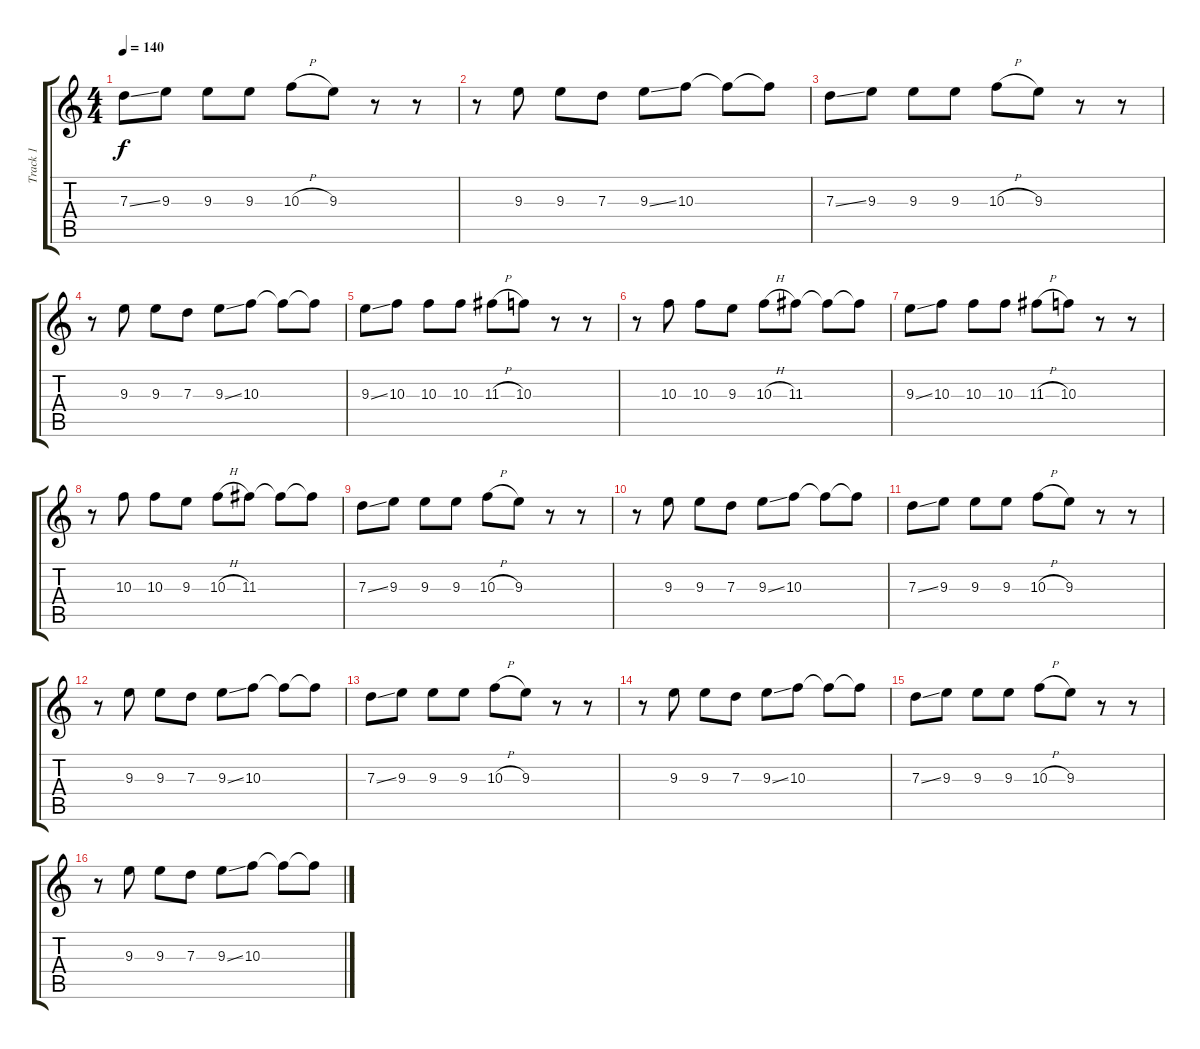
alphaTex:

\track ("Track 1" "Track 1") {instrument overdrivenguitar}
\staff {score tabs}
\tuning (E4 B3 G3 D3 A2 E2) {hide}
\ts (4 4)
\tempo 140
\clef g2
\ks c
7.3{ss}.8{dy f} 9.3.8 9.3.8 9.3.8 10.3{h}.8 9.3.8 r.8 r.8 |
r.8 9.3.8 9.3.8 7.3.8 9.3{ss}.8 10.3.8 10.3{t}.8 10.3{t}.8 |
7.3{ss}.8 9.3.8 9.3.8 9.3.8 10.3{h}.8 9.3.8 r.8 r.8 |
r.8 9.3.8 9.3.8 7.3.8 9.3{ss}.8 10.3.8 10.3{t}.8 10.3{t}.8 |
9.3{ss}.8 10.3.8 10.3.8 10.3.8 11.3{h}.8 10.3.8 r.8 r.8 |
r.8 10.3.8 10.3.8 9.3.8 10.3{h}.8 11.3.8 11.3{t}.8 11.3{t}.8 |
9.3{ss}.8 10.3.8 10.3.8 10.3.8 11.3{h}.8 10.3.8 r.8 r.8 |
r.8 10.3.8 10.3.8 9.3.8 10.3{h}.8 11.3.8 11.3{t}.8 11.3{t}.8 |
7.3{ss}.8 9.3.8 9.3.8 9.3.8 10.3{h}.8 9.3.8 r.8 r.8 |
r.8 9.3.8 9.3.8 7.3.8 9.3{ss}.8 10.3.8 10.3{t}.8 10.3{t}.8 |
7.3{ss}.8 9.3.8 9.3.8 9.3.8 10.3{h}.8 9.3.8 r.8 r.8 |
r.8 9.3.8 9.3.8 7.3.8 9.3{ss}.8 10.3.8 10.3{t}.8 10.3{t}.8 |
7.3{ss}.8 9.3.8 9.3.8 9.3.8 10.3{h}.8 9.3.8 r.8 r.8 |
r.8 9.3.8 9.3.8 7.3.8 9.3{ss}.8 10.3.8 10.3{t}.8 10.3{t}.8 |
7.3{ss}.8 9.3.8 9.3.8 9.3.8 10.3{h}.8 9.3.8 r.8 r.8 |
r.8 9.3.8 9.3.8 7.3.8 9.3{ss}.8 10.3.8 10.3{t}.8 10.3{t}.8
